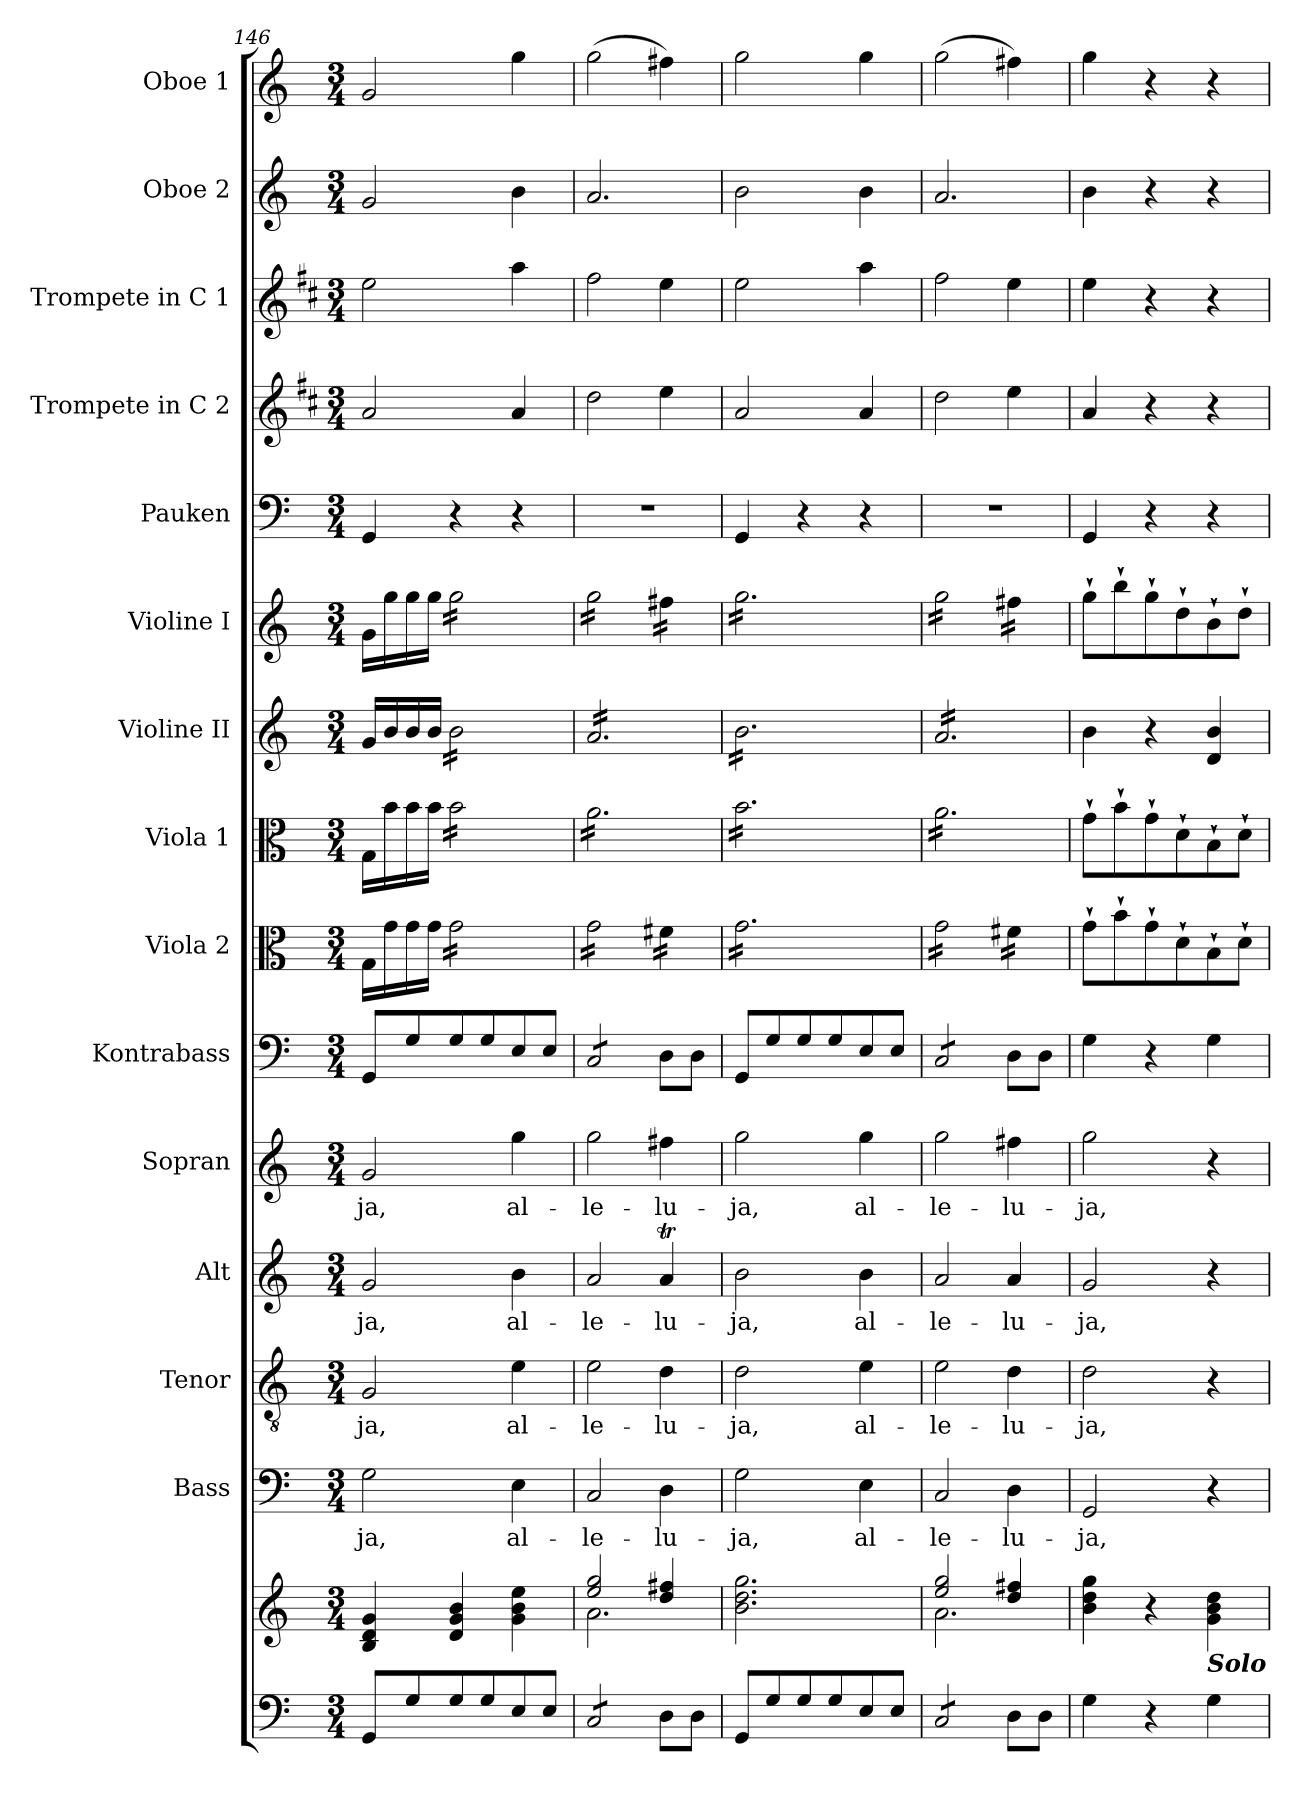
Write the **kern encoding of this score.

**kern	**kern	**kern	**text	**kern	**text	**kern	**text	**kern	**text	**kern	**kern	**kern	**kern	**kern	**kern	**kern	**kern	**kern	**kern
*part15	*part15	*part14	*part14	*part13	*part13	*part12	*part12	*part11	*part11	*part10	*part9	*part8	*part7	*part6	*part5	*part4	*part3	*part2	*part1
*staff16	*staff15	*staff14	*staff14	*staff13	*staff13	*staff12	*staff12	*staff11	*staff11	*staff10	*staff9	*staff8	*staff7	*staff6	*staff5	*staff4	*staff3	*staff2	*staff1
*	*	*I"Bass	*	*I"Tenor	*	*I"Alt	*	*I"Sopran	*	*I"Kontrabass	*I"Viola 2	*I"Viola 1	*I"Violine II	*I"Violine I	*I"Pauken	*I"Trompete in C 2	*I"Trompete in C 1	*I"Oboe 2	*I"Oboe 1
*	*	*I'B.	*	*I'T.	*	*I'A.	*	*I'S.	*	*I'Kb.	*I'Vla. 2	*I'Vla. 1	*I'Vl. II	*I'Vl. I	*I'Pauk.	*I'Trp. C 2	*I'Trp. C 1	*I'Ob. 2	*I'Ob. 1
!!LO:PB:g=z
*clefF4	*clefG2	*clefF4	*	*clefGv2	*	*clefG2	*	*clefG2	*	*clefF4	*clefC3	*clefC3	*clefG2	*clefG2	*clefF4	*clefG2	*clefG2	*clefG2	*clefG2
*	*	*	*	*	*	*	*	*	*	*ITrd7c12	*	*	*	*	*	*ITrd1c2	*ITrd1c2	*	*
*k[]	*k[]	*k[]	*	*k[]	*	*k[]	*	*k[]	*	*k[]	*k[]	*k[]	*k[]	*k[]	*k[]	*k[]	*k[]	*k[]	*k[]
*C:	*C:	*C:	*	*C:	*	*C:	*	*C:	*	*C:	*C:	*C:	*C:	*C:	*C:	*C:	*C:	*C:	*C:
*M3/4	*M3/4	*M3/4	*	*M3/4	*	*M3/4	*	*M3/4	*	*M3/4	*M3/4	*M3/4	*M3/4	*M3/4	*M3/4	*M3/4	*M3/4	*M3/4	*M3/4
=146	=146	=146	=146	=146	=146	=146	=146	=146	=146	=146	=146	=146	=146	=146	=146	=146	=146	=146	=146
!	!	!	!LO:LY:b	!	!LO:LY:b	!	!LO:LY:b	!	!LO:LY:b	!	!	!	!	!	!	!	!	!	!
8GG/L	4B/ 4d/ 4g/	2G\	-ja,	2G/	-ja,	2g/	-ja,	2g/	-ja,	8GGG/L	16G\LL	16G\LL	16g/LL	16g\LL	4GG/	2g/	2dd\	2g/	2g/
.	.	.	.	.	.	.	.	.	.	.	16g\	16b\	16b/	16gg\	.	.	.	.	.
8G/	.	.	.	.	.	.	.	.	.	8GG/	16g\	16b\	16b/	16gg\	.	.	.	.	.
.	.	.	.	.	.	.	.	.	.	.	16g\JJ	16b\JJ	16b/JJ	16gg\JJ	.	.	.	.	.
*	*	*	*	*	*	*	*	*	*	*	*tremolo	*	*	*	*	*	*	*	*
*	*	*	*	*	*	*	*	*	*	*	*	*tremolo	*	*	*	*	*	*	*
*	*	*	*	*	*	*	*	*	*	*	*	*	*tremolo	*	*	*	*	*	*
*	*	*	*	*	*	*	*	*	*	*	*	*	*	*tremolo	*	*	*	*	*
8G/	4d/ 4g/ 4b/	.	.	.	.	.	.	.	.	8GG/	16g\LL	16b\LL	16b\LL	16gg\LL	4r	.	.	.	.
.	.	.	.	.	.	.	.	.	.	.	16g\	16b\	16b\	16gg\	.	.	.	.	.
8G/	.	.	.	.	.	.	.	.	.	8GG/	16g\	16b\	16b\	16gg\	.	.	.	.	.
.	.	.	.	.	.	.	.	.	.	.	16g\	16b\	16b\	16gg\	.	.	.	.	.
!	!	!	!LO:LY:b	!	!LO:LY:b	!	!LO:LY:b	!	!LO:LY:b	!	!	!	!	!	!	!	!	!	!
8E/	4g\ 4b\ 4ee\	4E\	al-	4e\	al-	4b\	al-	4gg\	al-	8EE/	16g\	16b\	16b\	16gg\	4r	4g/	4gg\	4b\	4gg\
.	.	.	.	.	.	.	.	.	.	.	16g\	16b\	16b\	16gg\	.	.	.	.	.
8E/J	.	.	.	.	.	.	.	.	.	8EE/J	16g\	16b\	16b\	16gg\	.	.	.	.	.
.	.	.	.	.	.	.	.	.	.	.	16g\JJ	16b\JJ	16b\JJ	16gg\JJ	.	.	.	.	.
=147	=147	=147	=147	=147	=147	=147	=147	=147	=147	=147	=147	=147	=147	=147	=147	=147	=147	=147	=147
*	*^	*	*	*	*	*	*	*	*	*	*	*	*	*	*	*	*	*	*
!	!	!	!	!LO:LY:b	!	!LO:LY:b	!	!LO:LY:b	!	!LO:LY:b	!	!	!	!	!	!	!	!	!	!
*tremolo	*	*	*	*	*	*	*	*	*	*	*	*	*	*	*	*	*	*	*	*
*	*	*	*	*	*	*	*	*	*	*	*tremolo	*	*	*	*	*	*	*	*	*
8C/L	2ee/ 2gg/	2.a\	2C/	-le-	2e\	-le-	2a/	-le-	2gg\	-le-	8CC/L	16g\LL	16a\LL	16a/LL	16gg\LL	2.r	2cc\	2ee\	2.a/	(>2gg\
.	.	.	.	.	.	.	.	.	.	.	.	16g\	16a\	16a/	16gg\	.	.	.	.	.
8C/	.	.	.	.	.	.	.	.	.	.	8CC/	16g\	16a\	16a/	16gg\	.	.	.	.	.
.	.	.	.	.	.	.	.	.	.	.	.	16g\	16a\	16a/	16gg\	.	.	.	.	.
8C/	.	.	.	.	.	.	.	.	.	.	8CC/	16g\	16a\	16a/	16gg\	.	.	.	.	.
.	.	.	.	.	.	.	.	.	.	.	.	16g\	16a\	16a/	16gg\	.	.	.	.	.
8C/J	.	.	.	.	.	.	.	.	.	.	8CC/J	16g\	16a\	16a/	16gg\	.	.	.	.	.
*	*	*	*	*	*	*	*	*	*	*	*Xtremolo	*	*	*	*	*	*	*	*	*
*Xtremolo	*	*	*	*	*	*	*	*	*	*	*	*	*	*	*	*	*	*	*	*
.	.	.	.	.	.	.	.	.	.	.	.	16g\JJ	16a\	16a/	16gg\JJ	.	.	.	.	.
!	!	!	!	!LO:LY:b	!	!LO:LY:b	!	!LO:LY:b	!	!LO:LY:b	!	!	!	!	!	!	!	!	!	!
8D\L	4dd/ 4ff#X/	.	4D\	-lu-	4d\	-lu-	4aT/	-lu-	4ff#X\	-lu-	8DD\L	16f#X\LL	16a\	16a/	16ff#X\LL	.	4dd\	4dd\	.	4ff#X\)
.	.	.	.	.	.	.	.	.	.	.	.	16f#X\	16a\	16a/	16ff#X\	.	.	.	.	.
8D\J	.	.	.	.	.	.	.	.	.	.	8DD\J	16f#X\	16a\	16a/	16ff#X\	.	.	.	.	.
.	.	.	.	.	.	.	.	.	.	.	.	16f#X\JJ	16a\JJ	16a/JJ	16ff#X\JJ	.	.	.	.	.
*	*v	*v	*	*	*	*	*	*	*	*	*	*	*	*	*	*	*	*	*	*
=148	=148	=148	=148	=148	=148	=148	=148	=148	=148	=148	=148	=148	=148	=148	=148	=148	=148	=148	=148
!	!	!	!LO:LY:b	!	!LO:LY:b	!	!LO:LY:b	!	!LO:LY:b	!	!	!	!	!	!	!	!	!	!
8GG/L	2.b\ 2.dd\ 2.gg\	2G\	-ja,	2d\	-ja,	2b\	-ja,	2gg\	-ja,	8GGG/L	16g\LL	16b\LL	16b\LL	16gg\LL	4GG/	2g/	2dd\	2b\	2gg\
.	.	.	.	.	.	.	.	.	.	.	16g\	16b\	16b\	16gg\	.	.	.	.	.
8G/	.	.	.	.	.	.	.	.	.	8GG/	16g\	16b\	16b\	16gg\	.	.	.	.	.
.	.	.	.	.	.	.	.	.	.	.	16g\	16b\	16b\	16gg\	.	.	.	.	.
8G/	.	.	.	.	.	.	.	.	.	8GG/	16g\	16b\	16b\	16gg\	4r	.	.	.	.
.	.	.	.	.	.	.	.	.	.	.	16g\	16b\	16b\	16gg\	.	.	.	.	.
8G/	.	.	.	.	.	.	.	.	.	8GG/	16g\	16b\	16b\	16gg\	.	.	.	.	.
.	.	.	.	.	.	.	.	.	.	.	16g\	16b\	16b\	16gg\	.	.	.	.	.
!	!	!	!LO:LY:b	!	!LO:LY:b	!	!LO:LY:b	!	!LO:LY:b	!	!	!	!	!	!	!	!	!	!
8E/	.	4E\	al-	4e\	al-	4b\	al-	4gg\	al-	8EE/	16g\	16b\	16b\	16gg\	4r	4g/	4gg\	4b\	4gg\
.	.	.	.	.	.	.	.	.	.	.	16g\	16b\	16b\	16gg\	.	.	.	.	.
8E/J	.	.	.	.	.	.	.	.	.	8EE/J	16g\	16b\	16b\	16gg\	.	.	.	.	.
.	.	.	.	.	.	.	.	.	.	.	16g\JJ	16b\JJ	16b\JJ	16gg\JJ	.	.	.	.	.
=149	=149	=149	=149	=149	=149	=149	=149	=149	=149	=149	=149	=149	=149	=149	=149	=149	=149	=149	=149
*	*^	*	*	*	*	*	*	*	*	*	*	*	*	*	*	*	*	*	*
!	!	!	!	!LO:LY:b	!	!LO:LY:b	!	!LO:LY:b	!	!LO:LY:b	!	!	!	!	!	!	!	!	!	!
*tremolo	*	*	*	*	*	*	*	*	*	*	*	*	*	*	*	*	*	*	*	*
*	*	*	*	*	*	*	*	*	*	*	*tremolo	*	*	*	*	*	*	*	*	*
8C/L	2ee/ 2gg/	2.a\	2C/	-le-	2e\	-le-	2a/	-le-	2gg\	-le-	8CC/L	16g\LL	16a\LL	16a/LL	16gg\LL	2.r	2cc\	2ee\	2.a/	(>2gg\
.	.	.	.	.	.	.	.	.	.	.	.	16g\	16a\	16a/	16gg\	.	.	.	.	.
8C/	.	.	.	.	.	.	.	.	.	.	8CC/	16g\	16a\	16a/	16gg\	.	.	.	.	.
.	.	.	.	.	.	.	.	.	.	.	.	16g\	16a\	16a/	16gg\	.	.	.	.	.
8C/	.	.	.	.	.	.	.	.	.	.	8CC/	16g\	16a\	16a/	16gg\	.	.	.	.	.
.	.	.	.	.	.	.	.	.	.	.	.	16g\	16a\	16a/	16gg\	.	.	.	.	.
8C/J	.	.	.	.	.	.	.	.	.	.	8CC/J	16g\	16a\	16a/	16gg\	.	.	.	.	.
*	*	*	*	*	*	*	*	*	*	*	*Xtremolo	*	*	*	*	*	*	*	*	*
*Xtremolo	*	*	*	*	*	*	*	*	*	*	*	*	*	*	*	*	*	*	*	*
.	.	.	.	.	.	.	.	.	.	.	.	16g\JJ	16a\	16a/	16gg\JJ	.	.	.	.	.
!	!	!	!	!LO:LY:b	!	!LO:LY:b	!	!LO:LY:b	!	!LO:LY:b	!	!	!	!	!	!	!	!	!	!
8D\L	4dd/ 4ff#X/	.	4D\	-lu-	4d\	-lu-	4a/	-lu-	4ff#X\	-lu-	8DD\L	16f#X\LL	16a\	16a/	16ff#X\LL	.	4dd\	4dd\	.	4ff#X\)
.	.	.	.	.	.	.	.	.	.	.	.	16f#X\	16a\	16a/	16ff#X\	.	.	.	.	.
8D\J	.	.	.	.	.	.	.	.	.	.	8DD\J	16f#X\	16a\	16a/	16ff#X\	.	.	.	.	.
.	.	.	.	.	.	.	.	.	.	.	.	16f#X\JJ	16a\JJ	16a/JJ	16ff#X\JJ	.	.	.	.	.
*	*	*	*	*	*	*	*	*	*	*	*	*	*	*	*Xtremolo	*	*	*	*	*
*	*	*	*	*	*	*	*	*	*	*	*	*	*	*Xtremolo	*	*	*	*	*	*
*	*	*	*	*	*	*	*	*	*	*	*	*	*Xtremolo	*	*	*	*	*	*	*
*	*	*	*	*	*	*	*	*	*	*	*	*Xtremolo	*	*	*	*	*	*	*	*
*	*v	*v	*	*	*	*	*	*	*	*	*	*	*	*	*	*	*	*	*	*
=150	=150	=150	=150	=150	=150	=150	=150	=150	=150	=150	=150	=150	=150	=150	=150	=150	=150	=150	=150
!	!	!	!LO:LY:b	!	!LO:LY:b	!	!LO:LY:b	!	!LO:LY:b	!	!	!	!	!	!	!	!	!	!
4G\	4b\ 4dd\ 4gg\	2GG/	-ja,	2d\	-ja,	2g/	-ja,	2gg\	-ja,	4GG\	8g`>\L	8g`>\L	4b\	8gg`>\L	4GG/	4g/	4dd\	4b\	4gg\
.	.	.	.	.	.	.	.	.	.	.	8b`>\	8b`>\	.	8bb`>\	.	.	.	.	.
4r	4r	.	.	.	.	.	.	.	.	4r	8g`>\	8g`>\	4r	8gg`>\	4r	4r	4r	4r	4r
.	.	.	.	.	.	.	.	.	.	.	8d`>\	8d`>\	.	8dd`>\	.	.	.	.	.
!	!LO:TX:b:Bi:t=Solo	!	!	!	!	!	!	!	!	!	!	!	!	!	!	!	!	!	!
4G\	4g\ 4b\ 4dd\	4r	.	4r	.	4r	.	4r	.	4GG\	8B`>\	8B`>\	4d/ 4b/	8b`>\	4r	4r	4r	4r	4r
.	.	.	.	.	.	.	.	.	.	.	8d`>\J	8d`>\J	.	8dd`>\J	.	.	.	.	.
=	=	=	=	=	=	=	=	=	=	=	=	=	=	=	=	=	=	=	=
*-	*-	*-	*-	*-	*-	*-	*-	*-	*-	*-	*-	*-	*-	*-	*-	*-	*-	*-	*-
